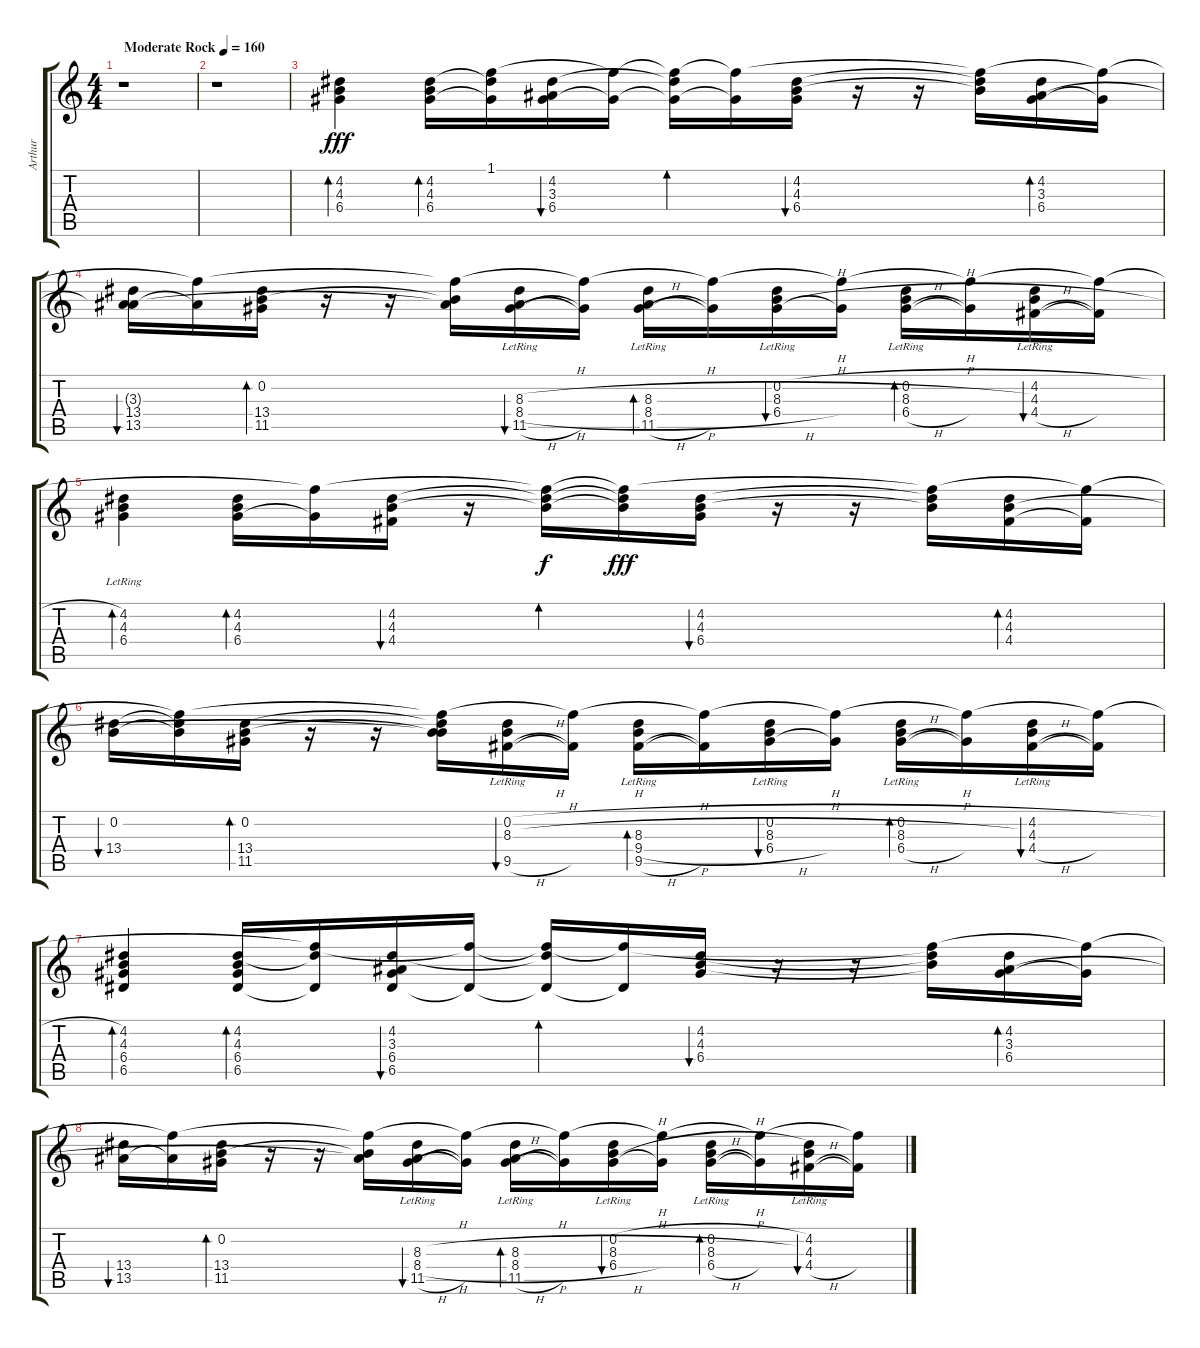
\track ("Arthur" "Arthur") {instrument acousticguitarsteel}
\staff {score tabs}
\tuning (E4 B3 G3 D3 A2 E2) {hide}
\ts (4 4)
\tempo (160 "Moderate Rock")
\clef g2
\ks c
r.1{dy fff instrument acousticguitarsteel} |
r.1 |
(4.2 4.3 6.4).4{bd 120} (4.2 4.3 6.4).16{bd 120} (1.1 4.2{t} 6.4{t}).16 (4.2 3.3 6.4).16{bu 120} (1.1{t} 6.4{t}).16 (1.1{t} 4.2{t} 6.4{t}).16{bd 120} (1.1{t} 6.4{t}).16 (4.2 4.3 6.4).16{bu 120} r.16 r.16 (1.1{t} 4.2{t} 4.3{t}).16 (4.2 3.3 6.4).16{bd 120} (1.1{t} 6.4{t}).16 |
(3.3{t} 13.4 13.5).16{bu 120} (1.1{t} 13.5{t}).16 (0.2 13.4 11.5).16{bd 120} r.16 r.16 (1.1{t} 0.2{t} 3.3{t}).16 (8.3{h lr} 8.4{h lr} 11.5{h lr}).16{bu 120} (1.1{t} 11.5{t}).16 (8.3{h lr} 8.4{h lr} 11.5{h lr}).16{bd 120} (1.1{t} 11.5{t}).16 (0.2{h lr} 8.3{h lr} 6.4{h lr}).16{bu 120} (1.1{t} 6.4{t}).16 (0.2{h lr} 8.3{h lr} 6.4{h lr}).16{bd 120} (1.1{t} 6.4{t}).16 (4.2{h lr} 4.3{lr} 4.4{h lr}).16{bu 120} (1.1{t} 4.4{t}).16 |
(4.2{lr} 4.3{lr} 6.4{lr}).4{bd 120} (4.2 4.3 6.4).16{bd 120} (1.1{t} 6.4{t}).16 (4.2 4.3 4.4).16{bu 120} r.16 (1.1{t} 4.2{t} 4.3{t}).16{bd 120 dy f} (1.1{t} 4.2{t} 4.3{t}).16{dy fff} (4.2 4.3 6.4).16{bu 120} r.16 r.16 (1.1{t} 4.2{t} 4.3{t}).16 (4.2 4.3 4.4).16{bd 120} (1.1{t} 4.4{t}).16 |
(0.2 13.4).16{bu 120} (1.1{t} 0.2{t} 13.4{t}).16 (0.2 13.4 11.5).16{bd 120} r.16 r.16 (1.1{t} 0.2{t} 4.3{t} 13.4{t}).16 (0.2{h lr} 8.3{h lr} 9.5{h lr}).16{bu 120} (1.1{t} 9.5{t}).16 (8.3{h lr} 9.4{h lr} 9.5{h lr}).16{bd 120} (1.1{t} 9.5{t}).16 (0.2{h lr} 8.3{h lr} 6.4{h lr}).16{bu 120} (1.1{t} 6.4{t}).16 (0.2{h lr} 8.3{h lr} 6.4{h lr}).16{bd 120} (1.1{t} 6.4{t}).16 (4.2{h lr} 4.3{lr} 4.4{h lr}).16{bu 120} (1.1{t} 4.4{t}).16 |
(4.2 4.3 6.4 6.5).4{bd 120} (4.2 4.3 6.4 6.5).16{bd 120} (1.1{t} 4.2{t} 6.5{t}).16 (4.2 3.3 6.4 6.5).16{bu 120} (1.1{t} 6.5{t}).16 (1.1{t} 4.2{t} 6.5{t}).16{bd 120} (1.1{t} 6.5{t}).16 (4.2 4.3 6.4).16{bu 120} r.16 r.16 (1.1{t} 4.2{t} 4.3{t}).16 (4.2 3.3 6.4).16{bd 120} (1.1{t} 6.4{t}).16 |
(13.4 13.5).16{bu 120} (1.1{t} 13.5{t}).16 (0.2 13.4 11.5).16{bd 120} r.16 r.16 (1.1{t} 0.2{t} 3.3{t}).16 (8.3{h lr} 8.4{h lr} 11.5{h lr}).16{bu 120} (1.1{t} 11.5{t}).16 (8.3{h lr} 8.4{h lr} 11.5{h lr}).16{bd 120} (1.1{t} 11.5{t}).16 (0.2{h lr} 8.3{h lr} 6.4{h lr}).16{bu 120} (1.1{t} 6.4{t}).16 (0.2{h lr} 8.3{h lr} 6.4{h lr}).16{bd 120} (1.1{t} 6.4{t}).16 (4.2{h lr} 4.3{lr} 4.4{h lr}).16{bu 120} (1.1{t} 4.4{t}).16
